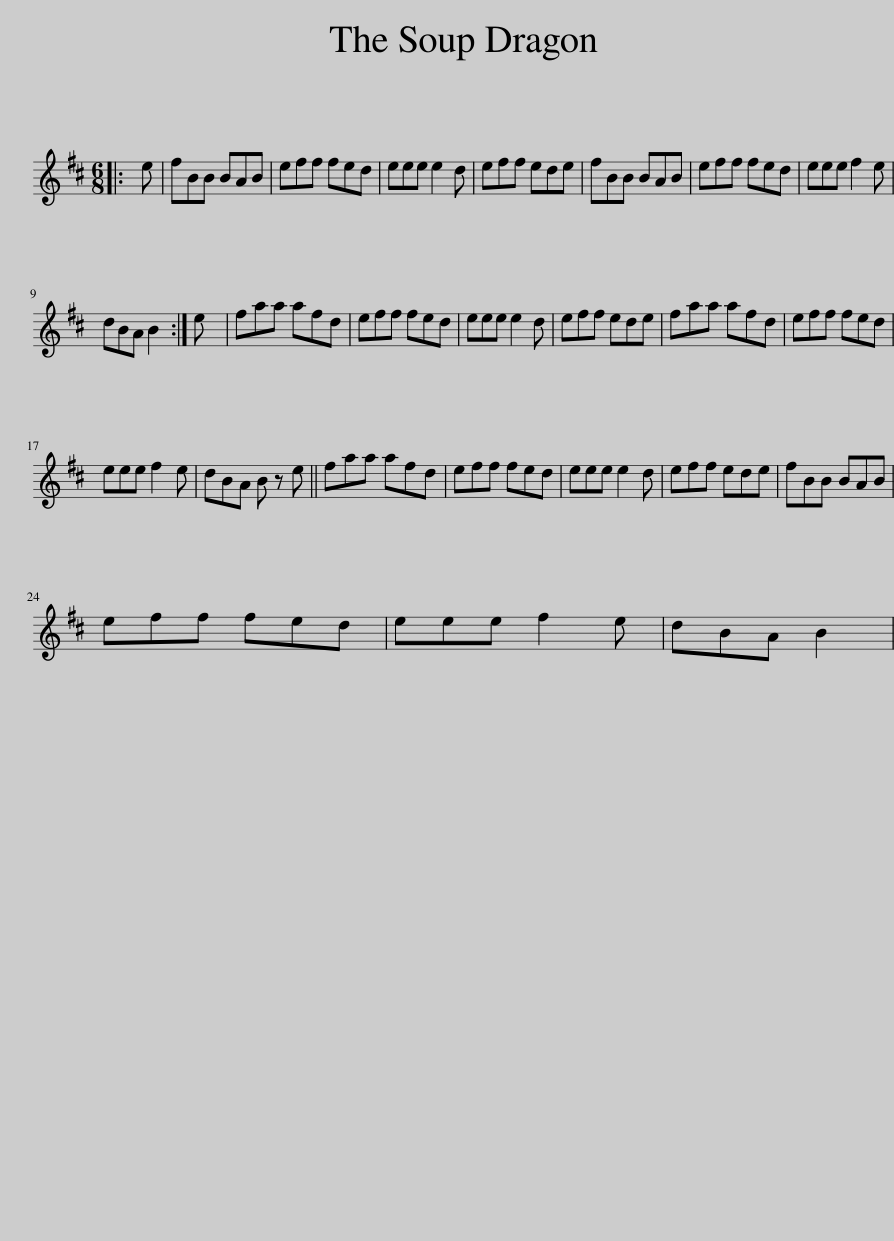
X:1
L:1/8
M:6/8
I:linebreak $
K:Bmin
V:1 treble
V:1
|: e | fBB BAB | eff fed | eee e2 d | eff ede | %5
 fBB BAB | eff fed | eee f2 e |$ dBA B2 :| e | %10
 faa afd | eff fed | eee e2 d | eff ede | faa afd | %15
 eff fed |$ eee f2 e | dBA B z e || faa afd | eff fed | %20
 eee e2 d | eff ede | fBB BAB |$ eff fed | eee f2 e | %25
 dBA B2 | %26
